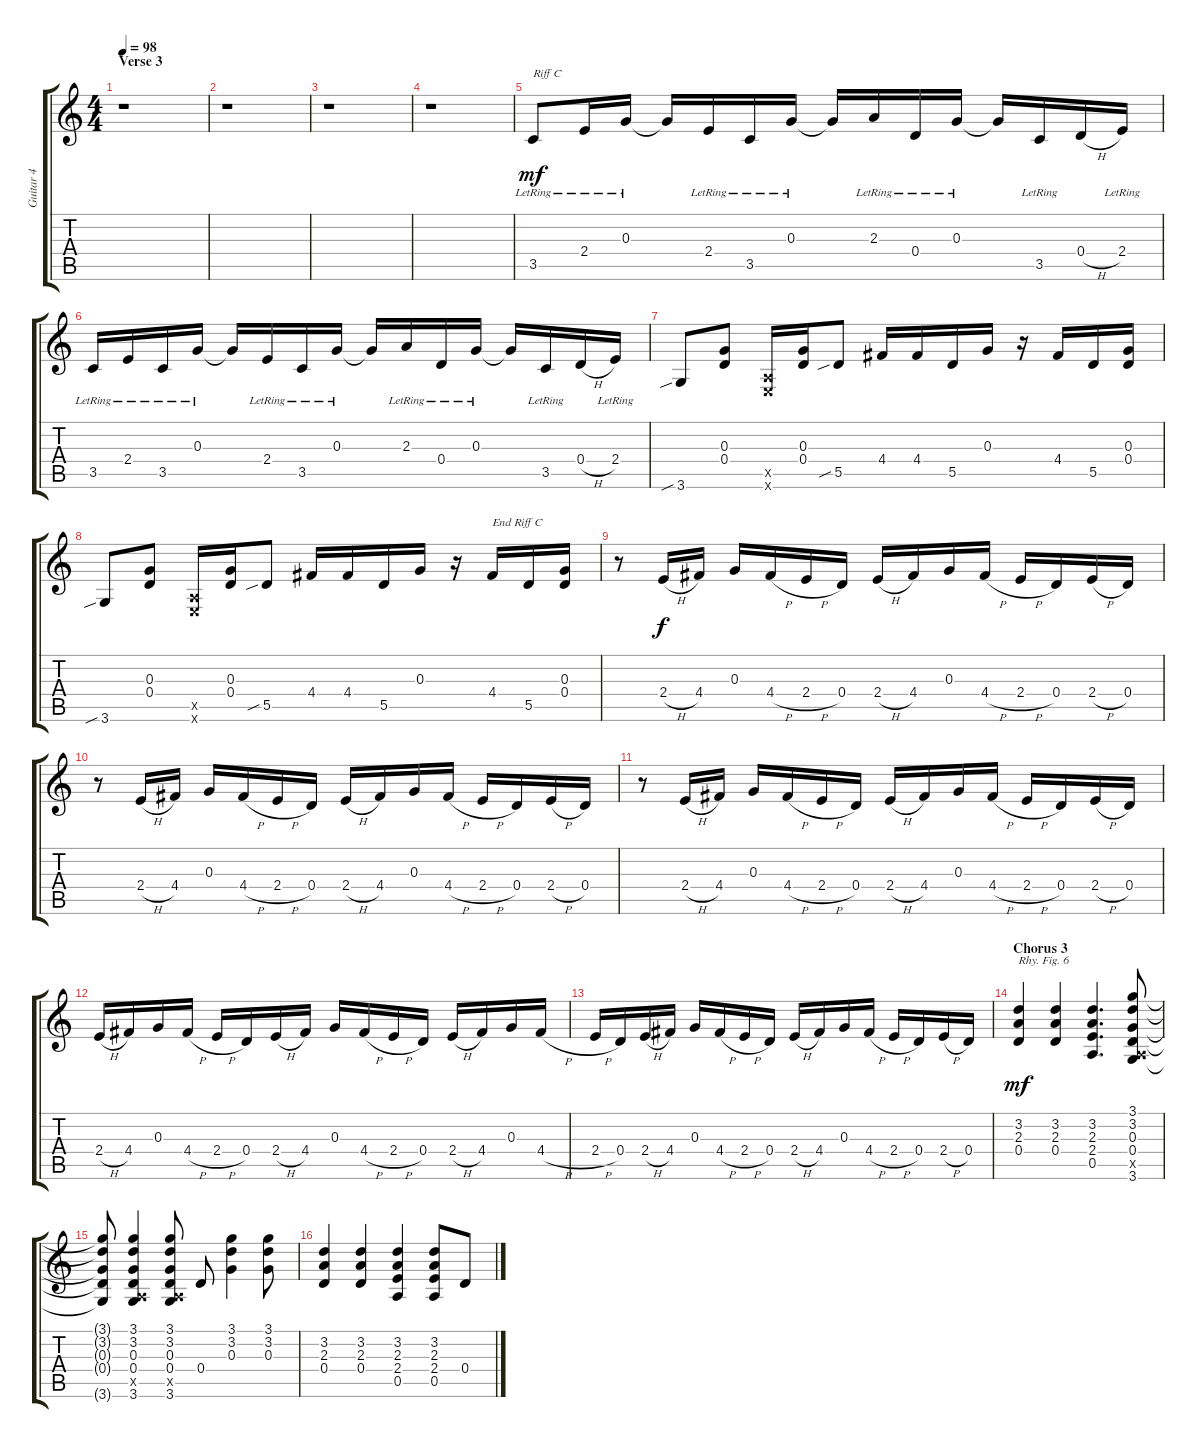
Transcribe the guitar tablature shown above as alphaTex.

\track ("Guitar 4" "Guitar 4") {instrument electricguitarclean}
\staff {score tabs}
\tuning (E4 B3 G3 D3 A2 E2) {hide}
\ts (4 4)
\section ("" "Verse 3")
\tempo 98
\clef g2
\ks c
r.1{dy mf} |
r.1 |
r.1 |
r.1 |
3.5{lr}.8{txt "Riff C"} 2.4{lr}.16 0.3{lr}.16 0.3{t}.16 2.4{lr}.16 3.5{lr}.16 0.3{lr}.16 0.3{t}.16 2.3{lr}.16 0.4{lr}.16 0.3{lr}.16 0.3{t}.16 3.5{lr}.16 0.4{h}.16 2.4{lr}.16 |
3.5{lr}.16 2.4{lr}.16 3.5{lr}.16 0.3{lr}.16 0.3{t}.16 2.4{lr}.16 3.5{lr}.16 0.3{lr}.16 0.3{t}.16 2.3{lr}.16 0.4{lr}.16 0.3{lr}.16 0.3{t}.16 3.5{lr}.16 0.4{h}.16 2.4{lr}.16 |
3.6{sib}.8 (0.3 0.4).8 (0.5{x} 0.6{x}).16 (0.3 0.4).16 5.5{sib}.8 4.4.16 4.4.16 5.5.16 0.3.16 r.16 4.4.16 5.5.16 (0.3 0.4).16 |
3.6{sib}.8 (0.3 0.4).8 (0.5{x} 0.6{x}).16 (0.3 0.4).16 5.5{sib}.8 4.4.16 4.4.16 5.5.16 0.3.16 r.16 4.4.16{txt "End Riff C"} 5.5.16 (0.3 0.4).16 |
r.8 2.4{h}.16{dy f} 4.4.16 0.3.16 4.4{h}.16 2.4{h}.16 0.4.16 2.4{h}.16 4.4.16 0.3.16 4.4{h}.16 2.4{h}.16 0.4.16 2.4{h}.16 0.4.16 |
r.8 2.4{h}.16 4.4.16 0.3.16 4.4{h}.16 2.4{h}.16 0.4.16 2.4{h}.16 4.4.16 0.3.16 4.4{h}.16 2.4{h}.16 0.4.16 2.4{h}.16 0.4.16 |
r.8 2.4{h}.16 4.4.16 0.3.16 4.4{h}.16 2.4{h}.16 0.4.16 2.4{h}.16 4.4.16 0.3.16 4.4{h}.16 2.4{h}.16 0.4.16 2.4{h}.16 0.4.16 |
2.4{h}.16 4.4.16 0.3.16 4.4{h}.16 2.4{h}.16 0.4.16 2.4{h}.16 4.4.16 0.3.16 4.4{h}.16 2.4{h}.16 0.4.16 2.4{h}.16 4.4.16 0.3.16 4.4{h}.16 |
2.4{h}.16 0.4.16 2.4{h}.16 4.4.16 0.3.16 4.4{h}.16 2.4{h}.16 0.4.16 2.4{h}.16 4.4.16 0.3.16 4.4{h}.16 2.4{h}.16 0.4.16 2.4{h}.16 0.4.16 |
\section ("" "Chorus 3")
(3.2 2.3 0.4).4{txt "Rhy. Fig. 6" dy mf} (3.2 2.3 0.4).4 (3.2 2.3 2.4 0.5).4{d} (3.1 3.2 0.3 0.4 0.5{x} 3.6).8 |
(3.1{t} 3.2{t} 0.3{t} 0.4{t} 3.6{t}).8 (3.1 3.2 0.3 0.4 0.5{x} 3.6).4 (3.1 3.2 0.3 0.4 0.5{x} 3.6).8 0.4.8 (3.1 3.2 0.3).4 (3.1 3.2 0.3).8 |
(3.2 2.3 0.4).4 (3.2 2.3 0.4).4 (3.2 2.3 2.4 0.5).4 (3.2 2.3 2.4 0.5).8 0.4.8
